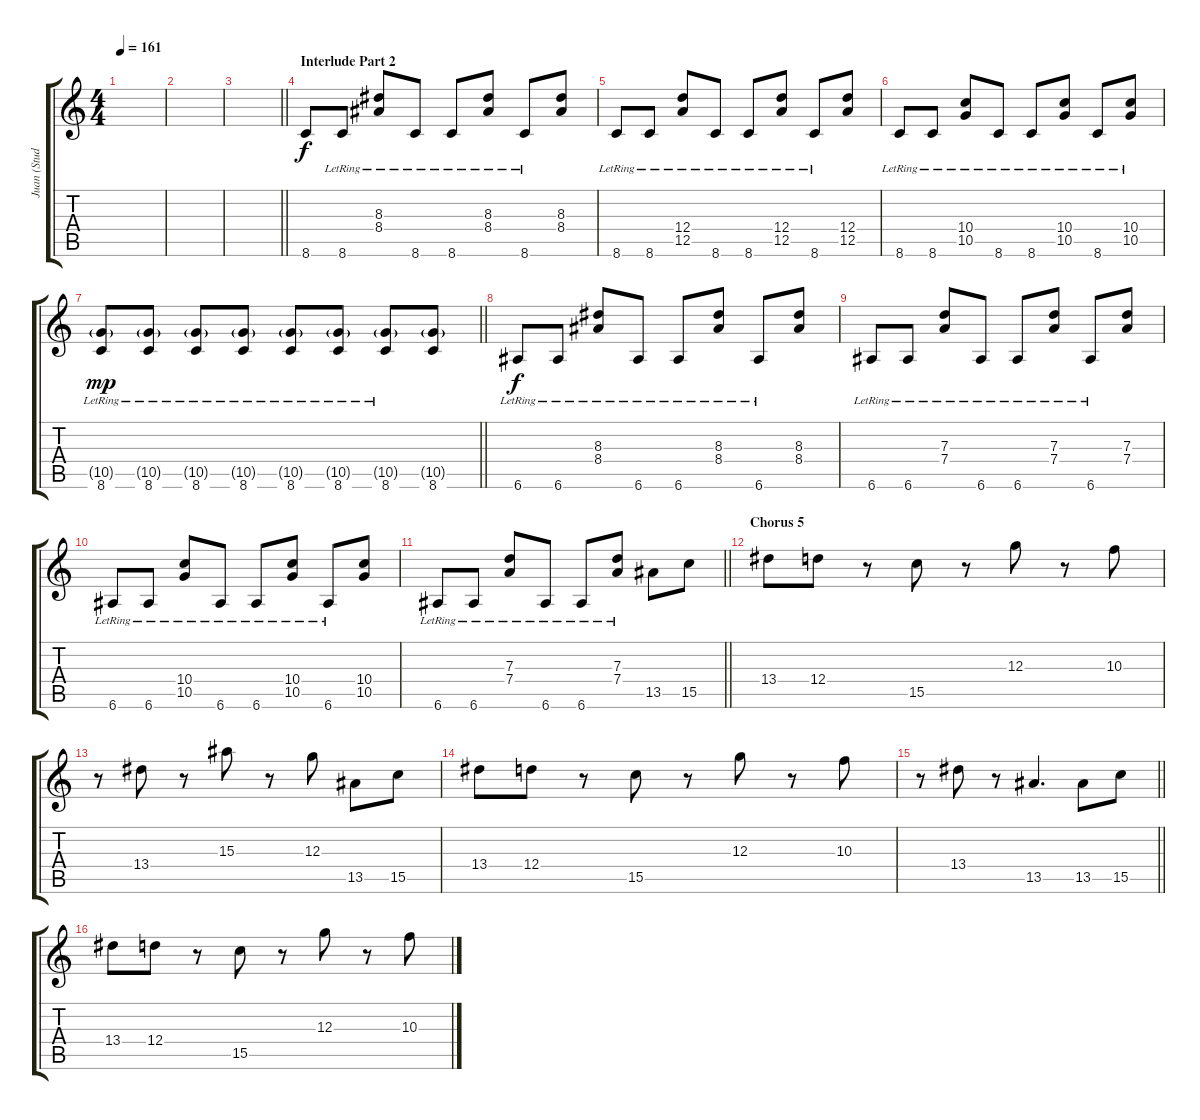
\track ("Juan (Studio)" "Juan (Stud") {instrument electricguitarmuted}
\staff {score tabs}
\tuning (E4 B3 G3 D3 A2 E2) {hide}
\ts (4 4)
\tempo 161
\clef g2
\ks c
|
|
\barLineRight lightlight
|
\section ("" "Interlude Part 2")
8.6.8{instrument electricguitarjazz} 8.6{lr}.8 (8.3{lr} 8.4{lr}).8 8.6{lr}.8 8.6{lr}.8 (8.3{lr} 8.4{lr}).8 8.6{lr}.8 (8.3 8.4).8 |
8.6{lr}.8 8.6{lr}.8 (12.4{lr} 12.5{lr}).8 8.6{lr}.8 8.6{lr}.8 (12.4{lr} 12.5{lr}).8 8.6{lr}.8 (12.4 12.5).8 |
8.6{lr}.8 8.6{lr}.8 (10.4{lr} 10.5{lr}).8 8.6{lr}.8 8.6{lr}.8 (10.4{lr} 10.5{lr}).8 8.6{lr}.8 (10.4{lr} 10.5{lr}).8 |
\barLineRight lightlight
(10.5{g} 8.6{lr}).8{dy mp} (10.5{g} 8.6{lr}).8 (10.5{g} 8.6{lr}).8 (10.5{g} 8.6{lr}).8 (10.5{g} 8.6{lr}).8 (10.5{g} 8.6{lr}).8 (10.5{g} 8.6{lr}).8 (10.5{g} 8.6).8 |
6.6{lr}.8{dy f} 6.6{lr}.8 (8.3{lr} 8.4{lr}).8 6.6{lr}.8 6.6{lr}.8 (8.3{lr} 8.4{lr}).8 6.6{lr}.8 (8.3 8.4).8 |
6.6{lr}.8 6.6{lr}.8 (7.3{lr} 7.4{lr}).8 6.6{lr}.8 6.6{lr}.8 (7.3{lr} 7.4{lr}).8 6.6{lr}.8 (7.3 7.4).8 |
6.6{lr}.8 6.6{lr}.8 (10.4{lr} 10.5{lr}).8 6.6{lr}.8 6.6{lr}.8 (10.4{lr} 10.5{lr}).8 6.6{lr}.8 (10.4 10.5).8 |
\barLineRight lightlight
6.6{lr}.8 6.6{lr}.8 (7.3{lr} 7.4{lr}).8 6.6{lr}.8 6.6{lr}.8 (7.3{lr} 7.4{lr}).8 13.5.8{instrument overdrivenguitar} 15.5.8 |
\section ("" "Chorus 5")
13.4.8 12.4.8 r.8 15.5.8 r.8 12.3.8 r.8 10.3.8 |
r.8 13.4.8 r.8 15.3.8 r.8 12.3.8 13.5.8 15.5.8 |
13.4.8 12.4.8 r.8 15.5.8 r.8 12.3.8 r.8 10.3.8 |
\barLineRight lightlight
r.8 13.4.8 r.8 13.5.4{d} 13.5.8 15.5.8 |
13.4.8 12.4.8 r.8 15.5.8 r.8 12.3.8 r.8 10.3.8
